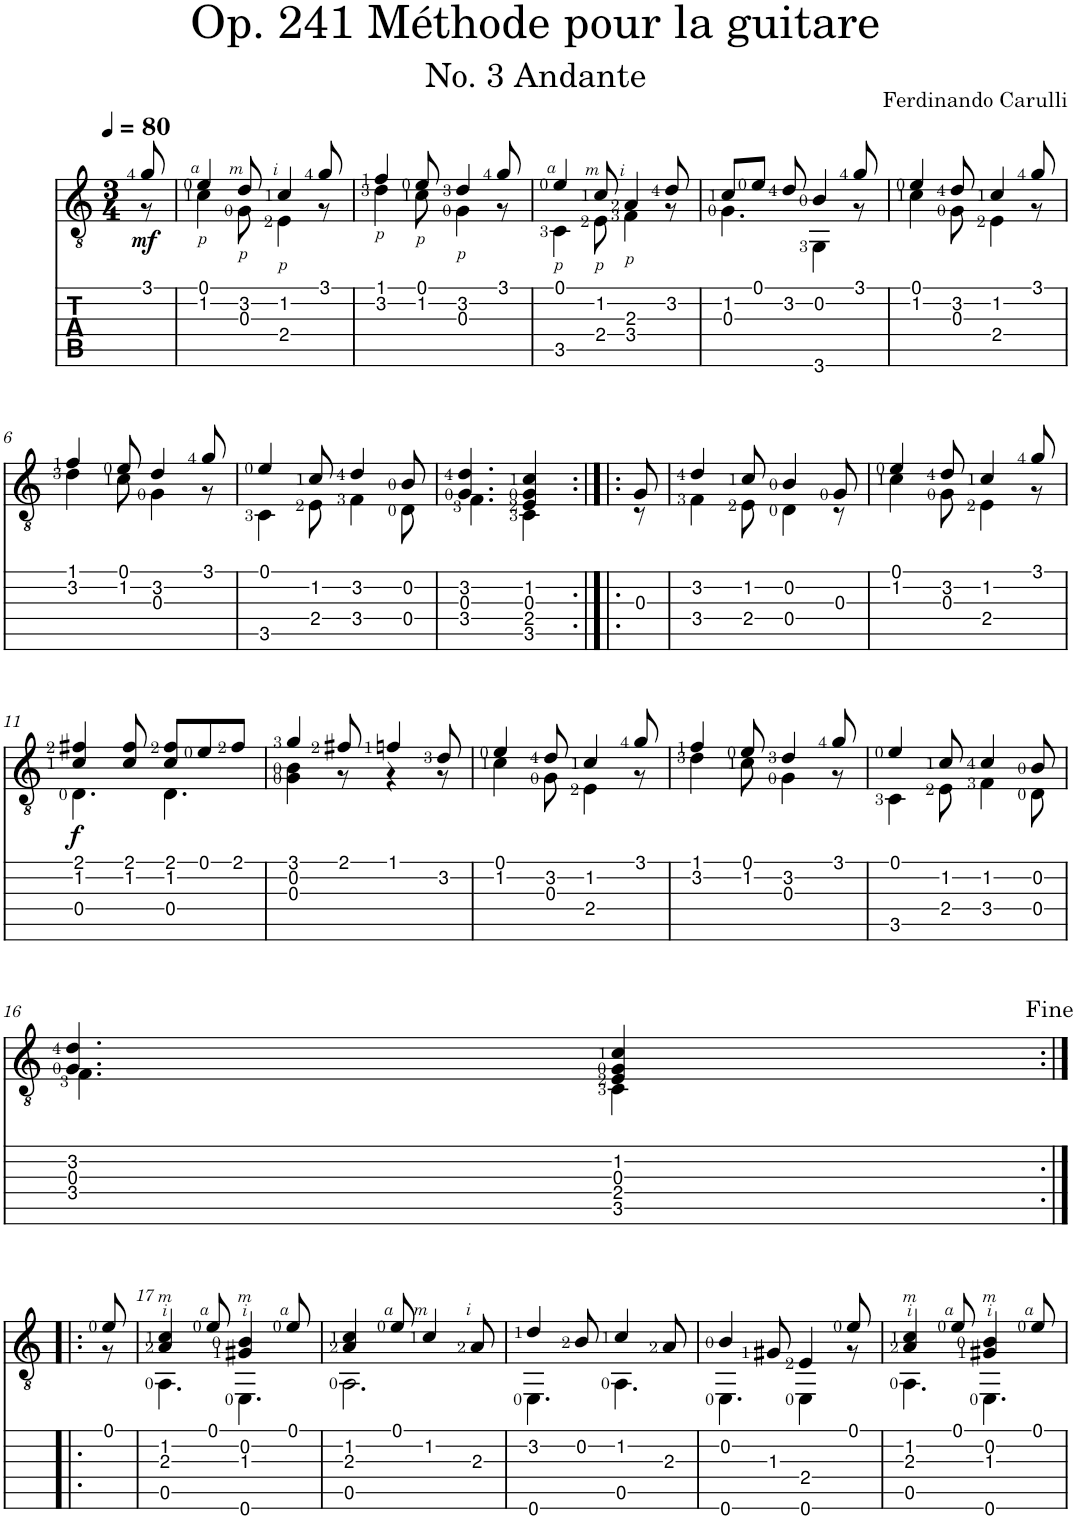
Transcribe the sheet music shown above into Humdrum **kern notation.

**kern	**kern	**dynam
*part1	*part1	*part1
*staff2	*staff1	*staff1/2
*I"Classical Guitar	*	*
*stria6	*	*
*	*clefGv2	*
*k[]	*k[]	*
*C:	*C:	*
*M3/4	*M3/4	*
*MM80	*MM80	*
=	=	=
*^	*^	*
!	!	!	!	!LO:DY:b
8g	8r	8g/	8r	mf
=1	=1	=1	=1	=1
4e	4c	4e/	4c\	.
8d	8G	8d/	8G\	.
4c	4E	4c/	4E\	.
8g	8r	8g/	8r	.
=2	=2	=2	=2	=2
4f	4d	4f/	4d\	.
8e	8c	8e/	8c\	.
4d	4G	4d/	4G\	.
8g	8r	8g/	8r	.
=3	=3	=3	=3	=3
4e	4C	4e/	4C\	.
8c	8E	8c/	8E\	.
4A	4F	4A/	4F\	.
8d	8r	8d/	8r	.
=4	=4	=4	=4	=4
8cL	4.G	8c/L	4.G\	.
8eJ	.	8e/J	.	.
8d	.	8d/	.	.
4B	4GG	4B/	4GG\	.
8g	8r	8g/	8r	.
=5	=5	=5	=5	=5
4e	4c	4e/	4c\	.
8d	8G	8d/	8G\	.
4c	4E	4c/	4E\	.
8g	8r	8g/	8r	.
!!LO:LB:g=z	!!
=6	=6	=6	=6	=6
4f	4d	4f/	4d\	.
8e	8c	8e/	8c\	.
4d	4G	4d/	4G\	.
8g	8r	8g/	8r	.
=7	=7	=7	=7	=7
4e	4C	4e/	4C\	.
8c	8E	8c/	8E\	.
4d	4F	4d/	4F\	.
8B	8D	8B/	8D\	.
=8	=8	=8	=8	=8
4.G 4.d	4.F	4.G/ 4.d/	4.F\	.
4E 4G 4c	4C	4E/ 4G/ 4c/	4C\	.
=8X1:|!|:	=8X1:|!|:	=8X1:|!|:	=8X1:|!|:	=8X1:|!|:
8G	8r	8G/	8r	.
=9	=9	=9	=9	=9
4d	4F	4d/	4F\	.
8c	8E	8c/	8E\	.
4B	4D	4B/	4D\	.
8G	8r	8G/	8r	.
=10	=10	=10	=10	=10
4e	4c	4e/	4c\	.
8d	8G	8d/	8G\	.
4c	4E	4c/	4E\	.
8g	8r	8g/	8r	.
!!LO:LB:g=z	!!
=11	=11	=11	=11	=11
!	!	!	!	!LO:DY:b
4c 4f#X	4.D	4c/ 4f#X/	4.D\	f
8c\ 8f#\L	.	8c/ 8f#/	.	.
8c\ 8f#\J	4.D	8c/ 8f#/L	4.D\	.
8eL	.	8e/	.	.
8f#J	.	8f#/J	.	.
=12	=12	=12	=12	=12
4g	4G 4B	4g/	4G\ 4B\	.
8f#X	8r	8f#X/	8r	.
4fn	4r	4fn/	4r	.
8d	8r	8d/	8r	.
=13	=13	=13	=13	=13
4e	4c	4e/	4c\	.
8d	8G	8d/	8G\	.
4c	4E	4c/	4E\	.
8g	8r	8g/	8r	.
=14	=14	=14	=14	=14
4f	4d	4f/	4d\	.
8e	8c	8e/	8c\	.
4d	4G	4d/	4G\	.
8g	8r	8g/	8r	.
=15	=15	=15	=15	=15
4e	4C	4e/	4C\	.
8c	8E	8c/	8E\	.
4c	4F	4c/	4F\	.
8B	8D	8B/	8D\	.
!!LO:LB:g=z	!!
=16	=16	=16	=16	=16
4.G 4.d	4.F	4.G/ 4.d/	4.F\	.
4E 4G 4c	4C	4E/ 4G/ 4c/	4C\	.
!!LO:LB:g=z	!!
=16X2:|!|:	=16X2:|!|:	=16X2:|!|:	=16X2:|!|:	=16X2:|!|:
*k[]	*	*k[]	*	*
*a:	*	*a:	*	*
8e	8r	8e/	8r	.
=17	=17	=17	=17	=17
4A 4c	4.AA	4A/ 4c/	4.AA\	.
8e	.	8e/	.	.
4G#X 4B	4.EE	4G#X/ 4B/	4.EE\	.
8e	.	8e/	.	.
=18	=18	=18	=18	=18
4A 4c	2.AA	4A/ 4c/	2.AA\	.
8e	.	8e/	.	.
4c	.	4c/	.	.
8A	.	8A/	.	.
=19	=19	=19	=19	=19
4d	4.EE	4d/	4.EE\	.
8B	.	8B/	.	.
4c	4.AA	4c/	4.AA\	.
8A	.	8A/	.	.
=20	=20	=20	=20	=20
4B	4.EE	4B/	4.EE\	.
8G#X	.	8G#X/	.	.
4E	4EE	4E/	4EE\	.
8e	8r	8e/	8r	.
=21	=21	=21	=21	=21
4A 4c	4.AA	4A/ 4c/	4.AA\	.
8e	.	8e/	.	.
4G#X 4B	4.EE	4G#X/ 4B/	4.EE\	.
8e	.	8e/	.	.
*v	*v	*	*	*
*	*v	*v	*
=	=	=
*-	*-	*-
